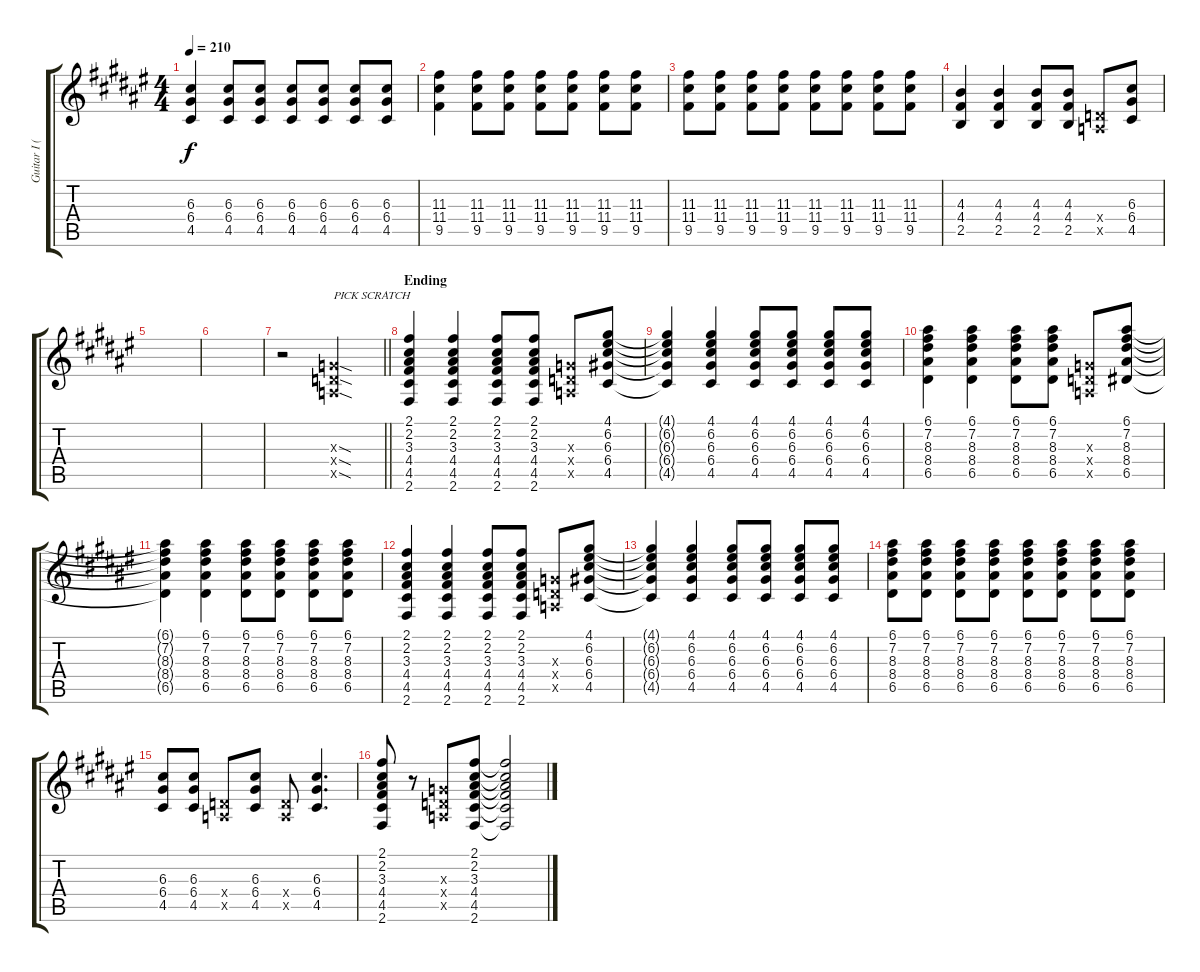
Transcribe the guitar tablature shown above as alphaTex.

\track ("Guitar I (Hirasawa Yui)" "Guitar I (") {instrument overdrivenguitar}
\staff {score tabs}
\tuning (E4 B3 G3 D3 A2 E2) {hide}
\ts (4 4)
\tempo 210
\clef g2
\ks f#
(6.3 6.4 4.5).4{dy f} (6.3 6.4 4.5).8 (6.3 6.4 4.5).8 (6.3 6.4 4.5).8 (6.3 6.4 4.5).8 (6.3 6.4 4.5).8 (6.3 6.4 4.5).8 |
(11.3 11.4 9.5).4 (11.3 11.4 9.5).8 (11.3 11.4 9.5).8 (11.3 11.4 9.5).8 (11.3 11.4 9.5).8 (11.3 11.4 9.5).8 (11.3 11.4 9.5).8 |
(11.3 11.4 9.5).8 (11.3 11.4 9.5).8 (11.3 11.4 9.5).8 (11.3 11.4 9.5).8 (11.3 11.4 9.5).8 (11.3 11.4 9.5).8 (11.3 11.4 9.5).8 (11.3 11.4 9.5).8 |
(4.3 4.4 2.5).4 (4.3 4.4 2.5).4 (4.3 4.4 2.5).8 (4.3 4.4 2.5).8 (0.4{x} 0.5{x}).8 (6.3 6.4 4.5).8 |
|
|
\barLineRight lightlight
r.2 (0.3{sod x} 0.4{sod x} 0.5{sod x}).2{txt "PICK SCRATCH"} |
\section ("" "Ending")
(2.1 2.2 3.3 4.4 4.5 2.6).4 (2.1 2.2 3.3 4.4 4.5 2.6).4 (2.1 2.2 3.3 4.4 4.5 2.6).8 (2.1 2.2 3.3 4.4 4.5 2.6).8 (0.3{x} 0.4{x} 0.5{x}).8 (4.1 6.2 6.3 6.4 4.5).8 |
(4.1{t} 6.2{t} 6.3{t} 6.4{t} 4.5{t}).4 (4.1 6.2 6.3 6.4 4.5).4 (4.1 6.2 6.3 6.4 4.5).8 (4.1 6.2 6.3 6.4 4.5).8 (4.1 6.2 6.3 6.4 4.5).8 (4.1 6.2 6.3 6.4 4.5).8 |
(6.1 7.2 8.3 8.4 6.5).4 (6.1 7.2 8.3 8.4 6.5).4 (6.1 7.2 8.3 8.4 6.5).8 (6.1 7.2 8.3 8.4 6.5).8 (0.3{x} 0.4{x} 0.5{x}).8 (6.1 7.2 8.3 8.4 6.5).8 |
(6.1{t} 7.2{t} 8.3{t} 8.4{t} 6.5{t}).4 (6.1 7.2 8.3 8.4 6.5).4 (6.1 7.2 8.3 8.4 6.5).8 (6.1 7.2 8.3 8.4 6.5).8 (6.1 7.2 8.3 8.4 6.5).8 (6.1 7.2 8.3 8.4 6.5).8 |
(2.1 2.2 3.3 4.4 4.5 2.6).4 (2.1 2.2 3.3 4.4 4.5 2.6).4 (2.1 2.2 3.3 4.4 4.5 2.6).8 (2.1 2.2 3.3 4.4 4.5 2.6).8 (0.3{x} 0.4{x} 0.5{x}).8 (4.1 6.2 6.3 6.4 4.5).8 |
(4.1{t} 6.2{t} 6.3{t} 6.4{t} 4.5{t}).4 (4.1 6.2 6.3 6.4 4.5).4 (4.1 6.2 6.3 6.4 4.5).8 (4.1 6.2 6.3 6.4 4.5).8 (4.1 6.2 6.3 6.4 4.5).8 (4.1 6.2 6.3 6.4 4.5).8 |
(6.1 7.2 8.3 8.4 6.5).8 (6.1 7.2 8.3 8.4 6.5).8 (6.1 7.2 8.3 8.4 6.5).8 (6.1 7.2 8.3 8.4 6.5).8 (6.1 7.2 8.3 8.4 6.5).8 (6.1 7.2 8.3 8.4 6.5).8 (6.1 7.2 8.3 8.4 6.5).8 (6.1 7.2 8.3 8.4 6.5).8 |
(6.3 6.4 4.5).8 (6.3 6.4 4.5).8 (0.4{x} 0.5{x}).8 (6.3 6.4 4.5).8 (0.4{x} 0.5{x}).8 (6.3 6.4 4.5).4{d} |
(2.1 2.2 3.3 4.4 4.5 2.6).8 r.8 (0.3{x} 0.4{x} 0.5{x}).8 (2.1 2.2 3.3 4.4 4.5 2.6).8 (2.1{t} 2.2{t} 3.3{t} 4.4{t} 4.5{t} 2.6{t}).2
